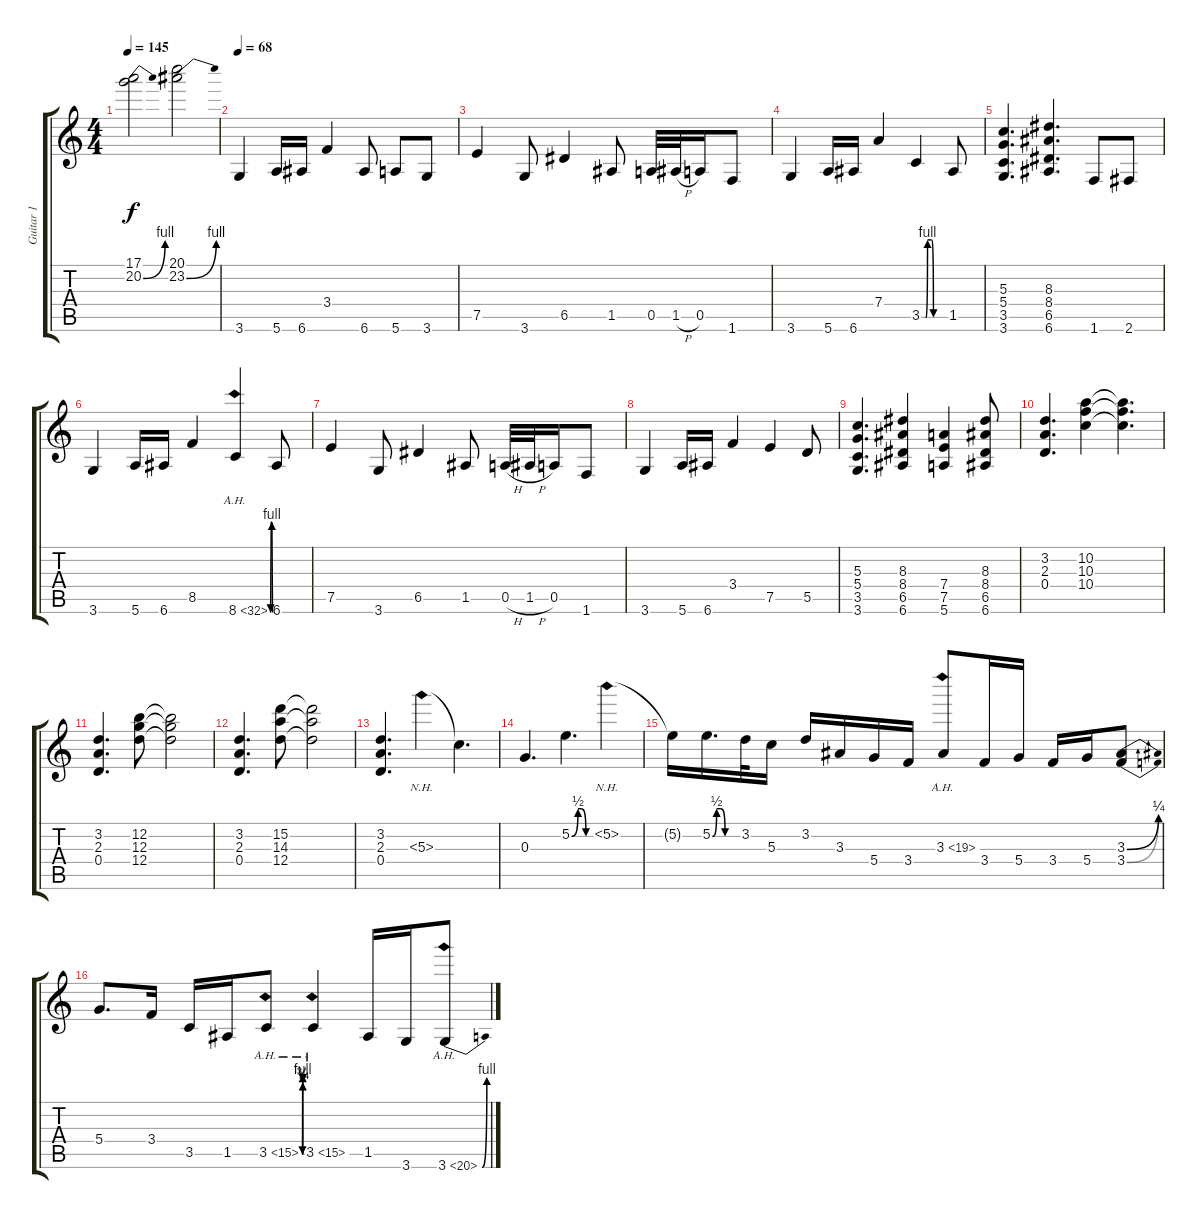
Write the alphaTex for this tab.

\track ("Guitar 1" "Guitar 1") {instrument distortionguitar}
\staff {score tabs}
\tuning (E4 B3 G3 D3 A2 E2) {hide}
\ts (4 4)
\tempo 145
\clef g2
\ks c
(17.1 20.2{be (bend 0 0 60 4)}).2{dy f} (20.1 23.2{be (bend 0 0 60 4)}).2 |
\tempo 68
3.6.4{instrument distortionguitar} 5.6.16 6.6.16 3.4.4 6.6.8 5.6.8 3.6.8 |
7.5.4 3.6.8 6.5.4 1.5.8 0.5.32 1.5{h}.32 0.5.16 1.6.8 |
3.6.4 5.6.16 6.6.16 7.4.4 3.5{be (custom 0 0 10 0 15 4 25 4 30 0 60 0)}.4 1.5.8 |
(5.3 5.4 3.5 3.6).4{d} (8.3 8.4 6.5 6.6).4{d} 1.6.8 2.6.8 |
3.6.4 5.6.16 6.6.16 8.5.4 8.6{be (custom 0 0 10 4 20 4 30 0 60 0) ah 24}.4 6.6.8 |
7.5.4 3.6.8 6.5.4 1.5.8 0.5{h}.32 1.5{h}.32 0.5.16 1.6.8 |
3.6.4 5.6.16 6.6.16 3.4.4 7.5.4 5.5.8 |
(5.3 5.4 3.5 3.6).4{d} (8.3 8.4 6.5 6.6).4 (7.4 7.5 5.6).4 (8.3 8.4 6.5 6.6).8 |
(3.2 2.3 0.4).4{d} (10.2 10.3 10.4).4 (10.2{t} 10.3{t} 10.4{t}).4{d} |
(3.2 2.3 0.4).4{d} (12.2 12.3 12.4).8 (12.2{t} 12.3{t} 12.4{t}).2 |
(3.2 2.3 0.4).4{d} (15.2 14.3 12.4).8 (15.2{t} 14.3{t} 12.4{t}).2 |
(3.2 2.3 0.4).4{d} 5.3{nh}.4 5.3{t}.4{d} |
0.3.4{d} 5.2{be (custom 0 0 20 2 30 2 45 0 60 0)}.4{d} 5.2{nh}.4 |
5.2{t}.16 5.2{be (custom 0 0 10 2 20 2 30 0 60 0)}.16{d} 3.2.32 5.3.16 3.2.16 3.3.16 5.4.16 3.4.16 3.3{ah 16}.8 3.4.16 5.4.16 3.4.16 5.4.16 (3.3{be (bend 0 0 60 1)} 3.4{be (bend 0 0 60 1)}).8 |
5.4.8{d} 3.4.16 3.5.16 1.5.16 3.5{be (custom 0 0 15 0 25 3 28 3 30 4 32 3 35 3 45 0 60 0) ah 12}.8 3.5{ah 12}.4 1.5.16 3.6.16 3.6{be (bend 0 0 60 4) ah 17}.8
